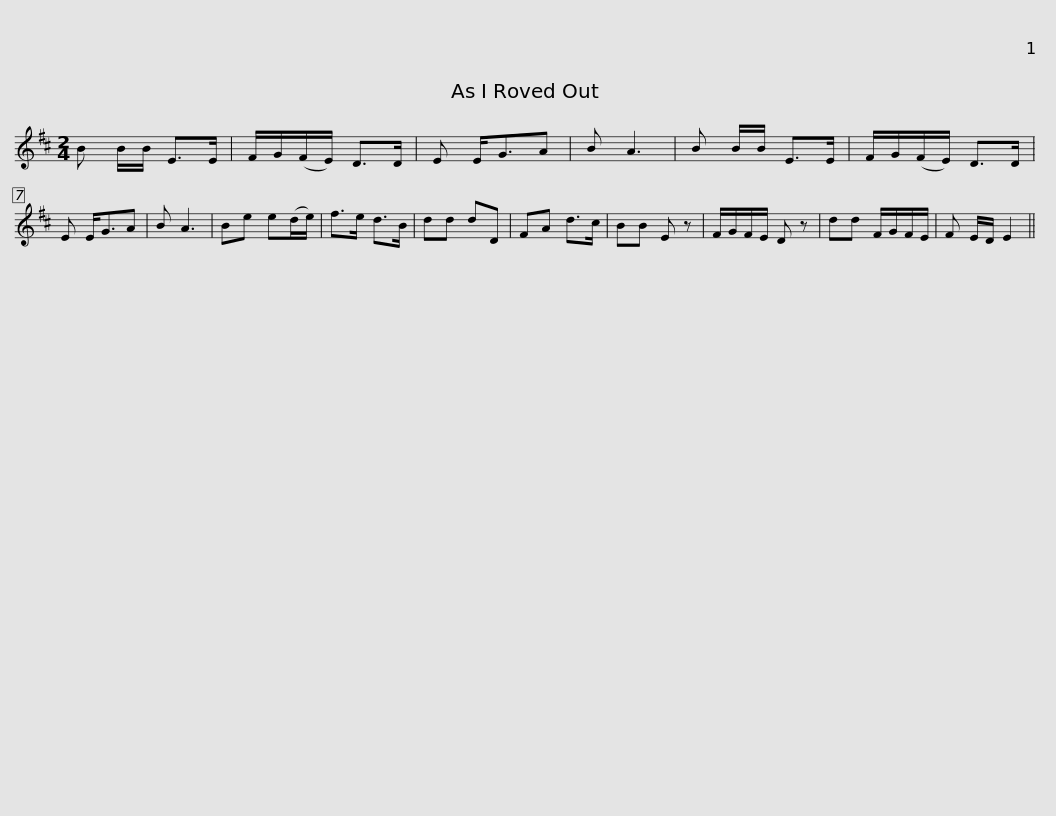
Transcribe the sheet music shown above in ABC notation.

X:1
L:1/8
M:2/4
I:linebreak $
K:D
V:1 treble
V:1
 B B/B/ E>E | F/G/(F/E/) D>D | E E<GA | B A3 | B B/B/ E>E | %5
 F/G/(F/E/) D>D | E E<GA | B A3 | Be e(d/e/) |$ f>e d>B | %10
 dd dD | FA d>c | BB E z | F/G/F/E/ D z | dd F/G/F/E/ | %15
 F E/D/ E2 || %16
